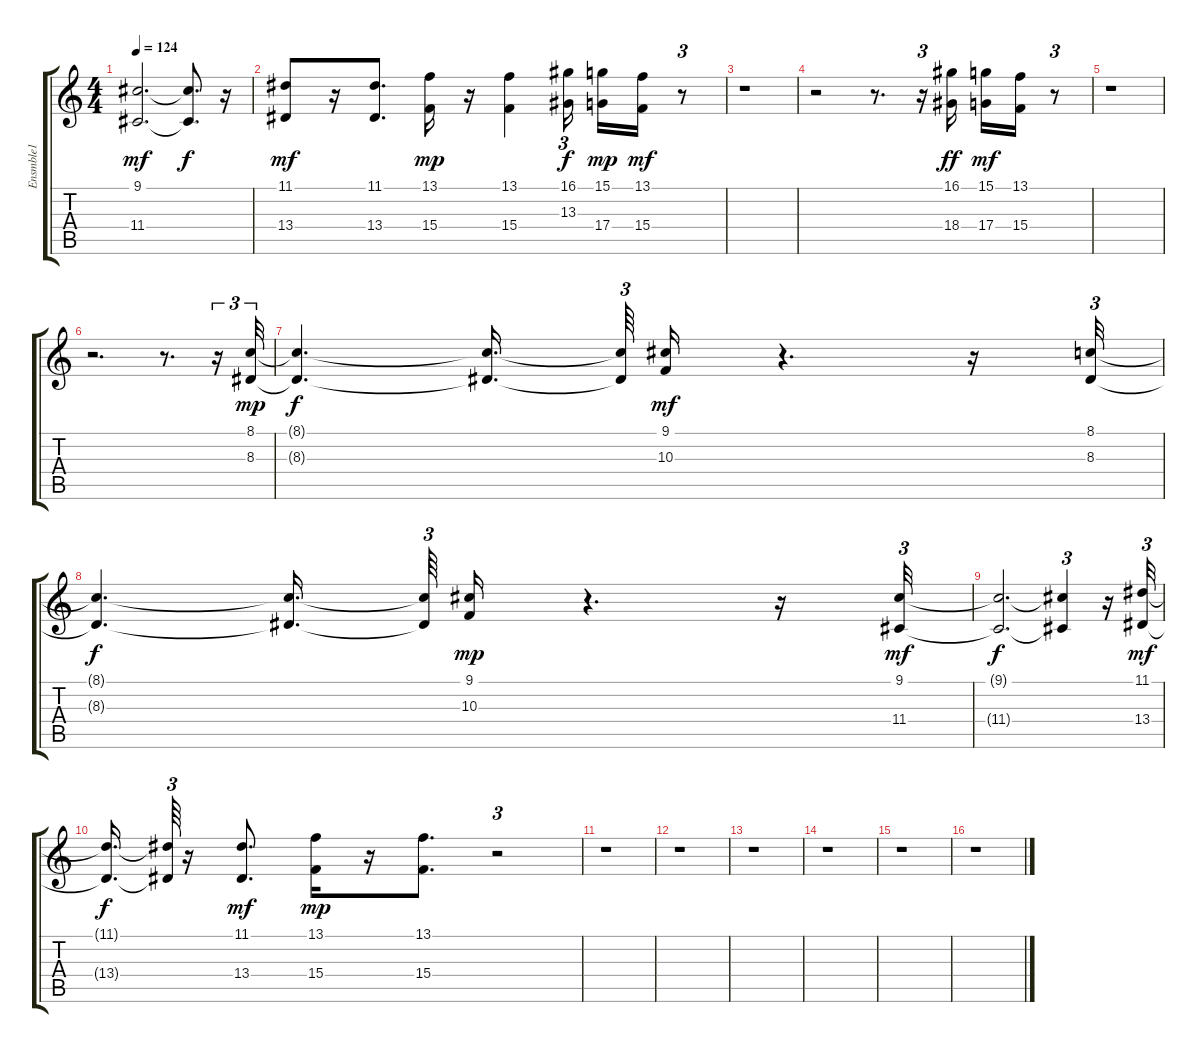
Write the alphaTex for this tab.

\track ("Ensmble1" "Ensmble1") {instrument stringensemble1}
\staff {score tabs}
\tuning (E4 B3 G3 D3 A2 E2) {hide}
\ts (4 4)
\tempo 124
\clef g2
\ks c
(9.1 11.4).2{d dy mf} (9.1{t} 11.4{t}).8{d dy f} r.16 |
(11.1 13.4).8{dy mf} r.16 (11.1 13.4).8{d} (13.1 15.4).16{dy mp} r.16 (13.1 15.4).4 (16.1 13.3).16{tu (3 2) dy f beam splitsecondary} (15.1 17.4).16{dy mp} (13.1 15.4).16{dy mf} r.8{tu (3 2)} |
r.1 |
r.2 r.8{d} r.16{tu (3 2)} (16.1 18.4).16{dy ff} (15.1 17.4).16{dy mf} (13.1 15.4).16 r.8{tu (3 2)} |
r.1 |
r.2{d} r.8{d} r.16{tu (3 2)} (8.1 8.3).32{tu (3 2) dy mp} |
(8.1{t} 8.3{t}).4{d dy f} (8.1{t} 8.3{t}).16{d beam splitsecondary} (8.1{t} 8.3{t}).64{tu (3 2)} (9.1 10.3).16{dy mf} r.4{d} r.16 (8.1 8.3).32{tu (3 2)} |
(8.1{t} 8.3{t}).4{d dy f} (8.1{t} 8.3{t}).16{d beam splitsecondary} (8.1{t} 8.3{t}).64{tu (3 2)} (9.1 10.3).16{dy mp} r.4{d} r.16 (9.1 11.4).32{tu (3 2) dy mf} |
(9.1{t} 11.4{t}).2{d dy f} (9.1{t} 11.4{t}).4{tu (3 2)} r.16 (11.1 13.4).32{tu (3 2) dy mf} |
(11.1{t} 13.4{t}).16{d dy f} (11.1{t} 13.4{t}).64{tu (3 2)} r.16 (11.1 13.4).8{d dy mf} (13.1 15.4).16{dy mp} r.16 (13.1 15.4).8{d} r.2{tu (3 2)} |
r.1 |
r.1 |
r.1 |
r.1 |
r.1 |
r.1
